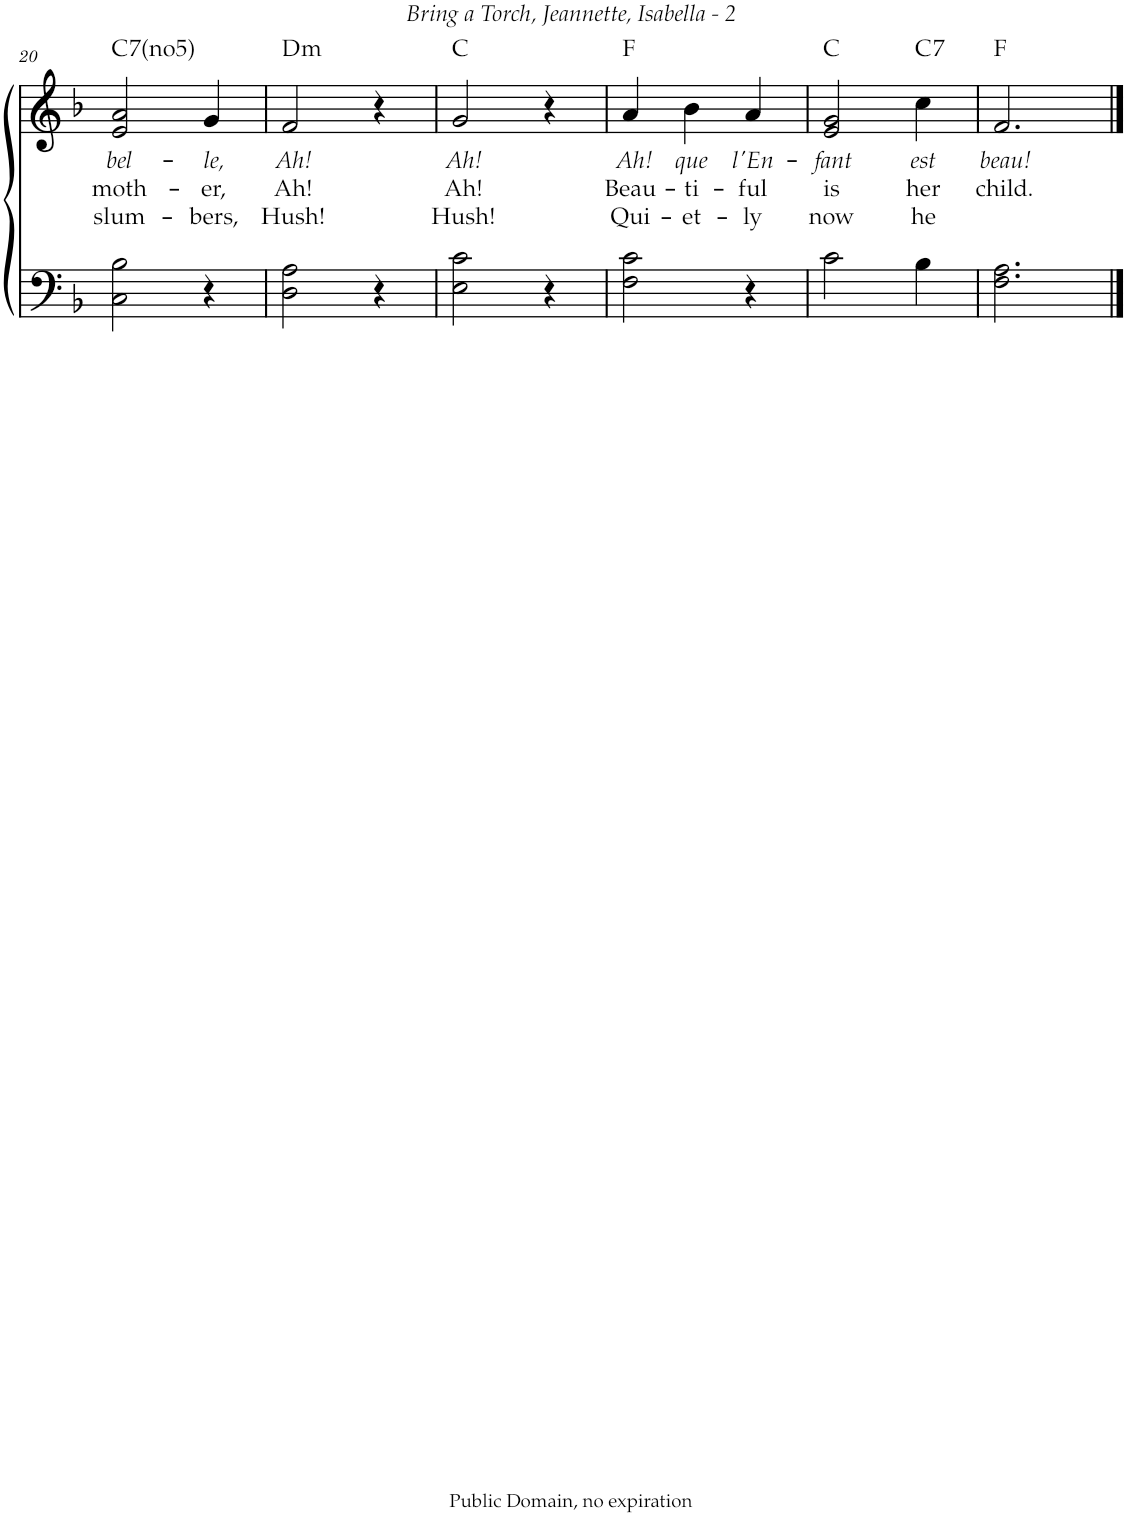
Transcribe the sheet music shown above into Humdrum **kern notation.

**kern	**kern	**text	**text	**text	**harte
*part2	*part1	*part1	*part1	*part1	*part1
*staff2	*staff1	*staff1	*staff1	*staff1	*
*I"Piano	*I"Piano	*	*	*	*
*I'Pno	*I'Pno	*	*	*	*
!!LO:PB:g=z
*clefF4	*clefG2	*	*	*	*
*k[b-]	*k[b-]	*	*	*	*
*M3/4	*M3/4	*	*	*	*
=20	=20	=20	=20	=20	=20
!	!	!LO:LY:b	!LO:LY:b	!LO:LY:b	!LO:H:kt=7
2C\ 2B-\	2e/ 2a/	bel-	moth-	slum-	C:7(*5)
!	!	!LO:LY:b	!LO:LY:b	!LO:LY:b	!
4r	4g/	-le,	-er,	-bers,	.
=21	=21	=21	=21	=21	=21
!	!	!LO:LY:b	!LO:LY:b	!LO:LY:b	!LO:H:kt=m
2D\ 2A\	2f/	Ah!	Ah!	Hush!	D:min
4r	4r	.	.	.	.
=22	=22	=22	=22	=22	=22
!	!	!LO:LY:b	!LO:LY:b	!LO:LY:b	!
2E\ 2c\	2g/	Ah!	Ah!	Hush!	C:maj
4r	4r	.	.	.	.
=23	=23	=23	=23	=23	=23
!	!	!LO:LY:b	!LO:LY:b	!LO:LY:b	!
2F\ 2c\	4a/	Ah!	Beau-	Qui-	F:maj
!	!	!LO:LY:b	!LO:LY:b	!LO:LY:b	!
.	4b-\	que	-ti-	-et-	.
!	!	!LO:LY:b	!LO:LY:b	!LO:LY:b	!
4r	4a/	l'En-	-ful	-ly	.
=24	=24	=24	=24	=24	=24
!	!	!LO:LY:b	!LO:LY:b	!LO:LY:b	!
2c\	2e/ 2g/	-fant	is	now	C:maj
!	!	!LO:LY:b	!LO:LY:b	!LO:LY:b	!LO:H:kt=7
4B-\	4cc\	est	her	he	C:7
=25	=25	=25	=25	=25	=25
!	!	!LO:LY:b	!LO:LY:b	!	!LO:H:n=2:kt=N.C.
2.F\ 2.A\	2.f/	beau!	child.	.	F:maj N
==	==	==	==	==	==
*-	*-	*-	*-	*-	*-
